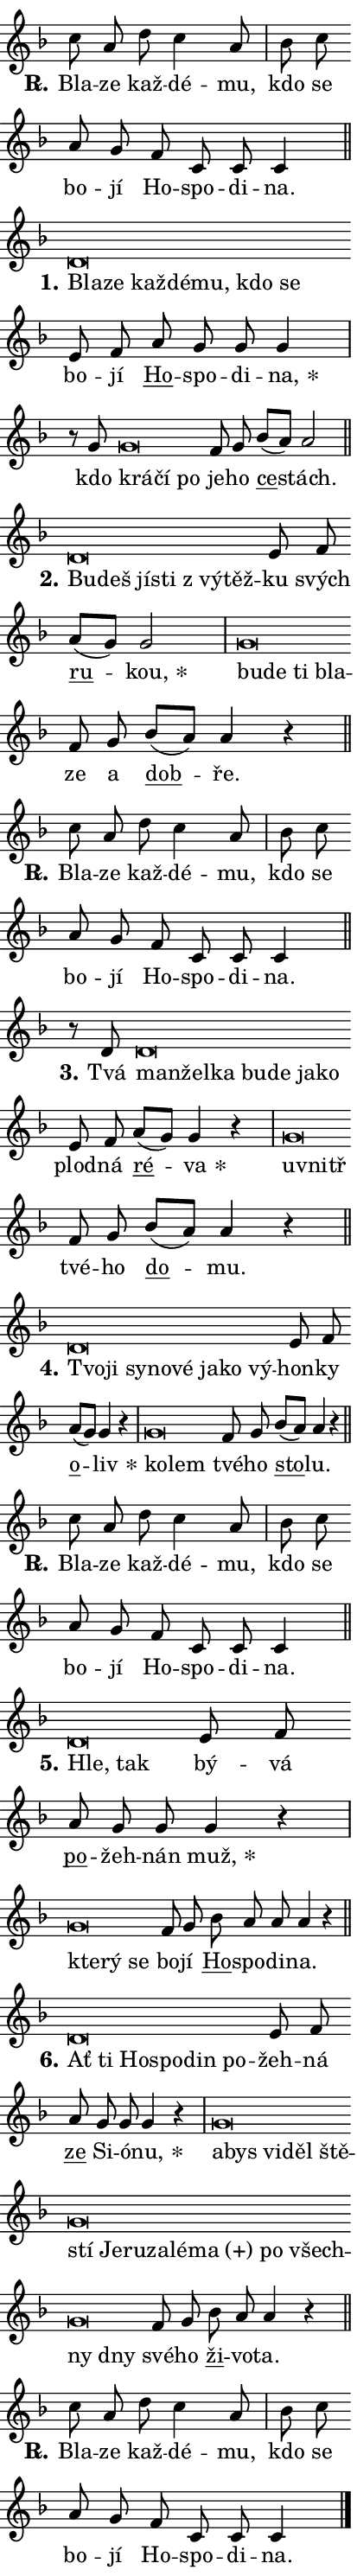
\version "2.24.0"
\header { tagline = "" }
\paper {
  indent = 0\cm
  top-margin = 0\cm
  right-margin = 0.13\cm % to fit lyric hyphens
  bottom-margin = 0\cm
  left-margin = 0\cm
  paper-width = 7\cm
  page-breaking = #ly:one-page-breaking
  system-system-spacing.basic-distance = #11
  score-system-spacing.basic-distance = #11
  ragged-last = ##f
}


%% Author: Thomas Morley
%% https://lists.gnu.org/archive/html/lilypond-user/2020-05/msg00002.html
#(define (line-position grob)
"Returns position of @var[grob} in current system:
   @code{'start}, if at first time-step
   @code{'end}, if at last time-step
   @code{'middle} otherwise
"
  (let* ((col (ly:item-get-column grob))
         (ln (ly:grob-object col 'left-neighbor))
         (rn (ly:grob-object col 'right-neighbor))
         (col-to-check-left (if (ly:grob? ln) ln col))
         (col-to-check-right (if (ly:grob? rn) rn col))
         (break-dir-left
           (and
             (ly:grob-property col-to-check-left 'non-musical #f)
             (ly:item-break-dir col-to-check-left)))
         (break-dir-right
           (and
             (ly:grob-property col-to-check-right 'non-musical #f)
             (ly:item-break-dir col-to-check-right))))
        (cond ((eqv? 1 break-dir-left) 'start)
              ((eqv? -1 break-dir-right) 'end)
              (else 'middle))))

#(define (tranparent-at-line-position vctor)
  (lambda (grob)
  "Relying on @code{line-position} select the relevant enry from @var{vctor}.
Used to determine transparency,"
    (case (line-position grob)
      ((end) (not (vector-ref vctor 0)))
      ((middle) (not (vector-ref vctor 1)))
      ((start) (not (vector-ref vctor 2))))))

noteHeadBreakVisibility =
#(define-music-function (break-visibility)(vector?)
"Makes @code{NoteHead}s transparent relying on @var{break-visibility}"
#{
  \override NoteHead.transparent =
    #(tranparent-at-line-position break-visibility)
#})

#(define delete-ledgers-for-transparent-note-heads
  (lambda (grob)
    "Reads whether a @code{NoteHead} is transparent.
If so this @code{NoteHead} is removed from @code{'note-heads} from
@var{grob}, which is supposed to be @code{LedgerLineSpanner}.
As a result ledgers are not printed for this @code{NoteHead}"
    (let* ((nhds-array (ly:grob-object grob 'note-heads))
           (nhds-list
             (if (ly:grob-array? nhds-array)
                 (ly:grob-array->list nhds-array)
                 '()))
           ;; Relies on the transparent-property being done before
           ;; Staff.LedgerLineSpanner.after-line-breaking is executed.
           ;; This is fragile ...
           (to-keep
             (remove
               (lambda (nhd)
                 (ly:grob-property nhd 'transparent #f))
               nhds-list)))
      ;; TODO find a better method to iterate over grob-arrays, similiar
      ;; to filter/remove etc for lists
      ;; For now rebuilt from scratch
      (set! (ly:grob-object grob 'note-heads)  '())
      (for-each
        (lambda (nhd)
          (ly:pointer-group-interface::add-grob grob 'note-heads nhd))
        to-keep))))

squashNotes = {
  \override NoteHead.X-extent = #'(-0.2 . 0.2)
  \override NoteHead.Y-extent = #'(-0.75 . 0)
  \override NoteHead.stencil =
    #(lambda (grob)
       (let ((pos (ly:grob-property grob 'staff-position)))
         (begin
           (if (< pos -7) (display "ERROR: Lower brevis then expected\n") (display ""))
           (if (<= pos -6) ly:text-interface::print ly:note-head::print))))
}
unSquashNotes = {
  \revert NoteHead.X-extent
  \revert NoteHead.Y-extent
  \revert NoteHead.stencil
}

hideNotes = \noteHeadBreakVisibility #begin-of-line-visible
unHideNotes = \noteHeadBreakVisibility #all-visible

% work-around for resetting accidentals
% https://lilypond.org/doc/v2.23/Documentation/notation/displaying-rhythms#unmetered-music
cadenzaMeasure = {
  \cadenzaOff
  \partial 1024 s1024
  \cadenzaOn
}

#(define-markup-command (accent layout props text) (markup?)
  "Underline accented syllable"
  (interpret-markup layout props
    #{\markup \override #'(offset . 4.3) \underline { #text }#}))

responsum = \markup \concat {
  "R" \hspace #-1.05 \path #0.1 #'((moveto 0 0.07) (lineto 0.9 0.8)) \hspace #0.05 "."
}

spaceSize = #0.6828661417322834 % exact space size for TeX Gyre Schola

\layout {
  \context {
    \Staff
    \remove "Time_signature_engraver"
    \override LedgerLineSpanner.after-line-breaking = #delete-ledgers-for-transparent-note-heads
  }
  \context {
    \Lyrics {
      \override LyricSpace.minimum-distance = \spaceSize
      \override LyricText.font-name = #"TeX Gyre Schola"
      \override LyricText.font-size = 1
      \override StanzaNumber.font-name = #"TeX Gyre Schola Bold"
      \override StanzaNumber.font-size = 1
    }
  }
  \context {
    \Score 
    \override NoteHead.text =
      #(lambda (grob) 
        (let ((pos (ly:grob-property grob 'staff-position)))
          #{\markup {
            \combine
              \halign #-0.55 \raise #(if (= pos -6) 0 0.5) \override #'(thickness . 2) \draw-line #'(3.2 . 0)
              \musicglyph "noteheads.sM1"
          }#}))
  }
}

% magnetic-lyrics.ily
%
%   written by
%     Jean Abou Samra <jean@abou-samra.fr>
%     Werner Lemberg <wl@gnu.org>
%
%   adapted by
%     Jiri Hon <jiri.hon@gmail.com>
%
% Version 2022-Apr-15

% https://www.mail-archive.com/lilypond-user@gnu.org/msg149350.html

#(define (Left_hyphen_pointer_engraver context)
   "Collect syllable-hyphen-syllable occurrences in lyrics and store
them in properties.  This engraver only looks to the left.  For
example, if the lyrics input is @code{foo -- bar}, it does the
following.

@itemize @bullet
@item
Set the @code{text} property of the @code{LyricHyphen} grob between
@q{foo} and @q{bar} to @code{foo}.

@item
Set the @code{left-hyphen} property of the @code{LyricText} grob with
text @q{foo} to the @code{LyricHyphen} grob between @q{foo} and
@q{bar}.
@end itemize

Use this auxiliary engraver in combination with the
@code{lyric-@/text::@/apply-@/magnetic-@/offset!} hook."
   (let ((hyphen #f)
         (text #f))
     (make-engraver
      (acknowledgers
       ((lyric-syllable-interface engraver grob source-engraver)
        (set! text grob)))
      (end-acknowledgers
       ((lyric-hyphen-interface engraver grob source-engraver)
        ;(when (not (grob::has-interface grob 'lyric-space-interface))
          (set! hyphen grob)));)
      ((stop-translation-timestep engraver)
       (when (and text hyphen)
         (ly:grob-set-object! text 'left-hyphen hyphen))
       (set! text #f)
       (set! hyphen #f)))))

#(define (lyric-text::apply-magnetic-offset! grob)
   "If the space between two syllables is less than the value in
property @code{LyricText@/.details@/.squash-threshold}, move the right
syllable to the left so that it gets concatenated with the left
syllable.

Use this function as a hook for
@code{LyricText@/.after-@/line-@/breaking} if the
@code{Left_@/hyphen_@/pointer_@/engraver} is active."
   (let ((hyphen (ly:grob-object grob 'left-hyphen #f)))
     (when hyphen
       (let ((left-text (ly:spanner-bound hyphen LEFT)))
         (when (grob::has-interface left-text 'lyric-syllable-interface)
           (let* ((common (ly:grob-common-refpoint grob left-text X))
                  (this-x-ext (ly:grob-extent grob common X))
                  (left-x-ext
                   (begin
                     ;; Trigger magnetism for left-text.
                     (ly:grob-property left-text 'after-line-breaking)
                     (ly:grob-extent left-text common X)))
                  ;; `delta` is the gap width between two syllables.
                  (delta (- (interval-start this-x-ext)
                            (interval-end left-x-ext)))
                  (details (ly:grob-property grob 'details))
                  (threshold (assoc-get 'squash-threshold details 0.2)))
             (when (< delta threshold)
               (let* (;; We have to manipulate the input text so that
                      ;; ligatures crossing syllable boundaries are not
                      ;; disabled.  For languages based on the Latin
                      ;; script this is essentially a beautification.
                      ;; However, for non-Western scripts it can be a
                      ;; necessity.
                      (lt (ly:grob-property left-text 'text))
                      (rt (ly:grob-property grob 'text))
                      (is-space (grob::has-interface hyphen 'lyric-space-interface))
                      (space (if is-space " " ""))
                      (extra-delta (if is-space spaceSize 0))
                      ;; Append new syllable.
                      (ltrt-space (if (and (string? lt) (string? rt))
                                (string-append lt space rt)
                                (make-concat-markup (list lt space rt))))
                      ;; Right-align `ltrt` to the right side.
                      (ltrt-space-markup (grob-interpret-markup
                               grob
                               (make-translate-markup
                                (cons (interval-length this-x-ext) 0)
                                (make-right-align-markup ltrt-space)))))
                 (begin
                   ;; Don't print `left-text`.
                   (ly:grob-set-property! left-text 'stencil #f)
                   ;; Set text and stencil (which holds all collected
                   ;; syllables so far) and shift it to the left.
                   (ly:grob-set-property! grob 'text ltrt-space)
                   (ly:grob-set-property! grob 'stencil ltrt-space-markup)
                   (ly:grob-translate-axis! grob (- (- delta extra-delta)) X))))))))))


#(define (lyric-hyphen::displace-bounds-first grob)
   ;; Make very sure this callback isn't triggered too early.
   (let ((left (ly:spanner-bound grob LEFT))
         (right (ly:spanner-bound grob RIGHT)))
     (ly:grob-property left 'after-line-breaking)
     (ly:grob-property right 'after-line-breaking)
     (ly:lyric-hyphen::print grob)))

squashThreshold = #0.4

\layout {
  \context {
    \Lyrics
    \consists #Left_hyphen_pointer_engraver
    \override LyricText.after-line-breaking =
      #lyric-text::apply-magnetic-offset!
    \override LyricHyphen.stencil = #lyric-hyphen::displace-bounds-first
    \override LyricText.details.squash-threshold = \squashThreshold
    \override LyricHyphen.minimum-distance = 0
    \override LyricHyphen.minimum-length = \squashThreshold
  }
}

squashText = \override LyricText.details.squash-threshold = 9999
unSquashText = \override LyricText.details.squash-threshold = \squashThreshold

leftText = \override LyricText.self-alignment-X = #LEFT
unLeftText = \revert LyricText.self-alignment-X

starOffset = #(lambda (grob) 
                (let ((x_offset (ly:self-alignment-interface::aligned-on-x-parent grob)))
                  (if (= x_offset 0) 0 (+ x_offset 1.2))))

star = #(define-music-function (syllable)(string?)
"Append star separator at the end of a syllable"
#{
  \once \override LyricText.X-offset = #starOffset
  \lyricmode { \markup {
    #syllable
    \override #'((font-name . "TeX Gyre Schola Bold")) \hspace #0.2 \lower #0.65 \larger "*"
  } }
#})

starAccent = #(define-music-function (syllable)(string?)
"Append star separator at the end of a syllable and make accent"
#{
  \once \override LyricText.X-offset = #starOffset
  \lyricmode { \markup {
    \accent #syllable
    \override #'((font-name . "TeX Gyre Schola Bold")) \hspace #0.2 \lower #0.65 \larger "*"
  } }
#})

breath = #(define-music-function (syllable)(string?)
"Append breathing indicator at the end of a syllable"
#{
  \lyricmode { \markup { #syllable "+" } }
#})

optionalBreath = #(define-music-function (syllable)(string?)
"Append optional breathing indicator at the end of a syllable"
#{
  \lyricmode { \markup { #syllable "(+)" } }
#})


\score {
    <<
        \new Voice = "melody" { \cadenzaOn \key f \major \relative { c''8 a d c4 a8 \cadenzaMeasure \bar "|" bes8 c \bar "" a g \bar "" f c c c4 \cadenzaMeasure \bar "||" \break } }
        \new Lyrics \lyricsto "melody" { \lyricmode { \set stanza = \responsum
Bla -- ze kaž -- dé -- mu, kdo se bo -- jí Ho -- spo -- di -- na. } }
    >>
    \layout {}
}

\score {
    <<
        \new Voice = "melody" { \cadenzaOn \key f \major \relative { \squashNotes d'\breve*1/16 \hideNotes \breve*1/16 \bar "" \breve*1/16 \bar "" \breve*1/16 \bar "" \breve*1/16 \bar "" \breve*1/16 \breve*1/16 \bar "" \unHideNotes \unSquashNotes e8 f \bar "" a g g g4 \cadenzaMeasure \bar "|" r8 g \squashNotes g\breve*1/16 \hideNotes \breve*1/16 \breve*1/16 \bar "" \unHideNotes \unSquashNotes f8 g \bar "" bes[( a)] a2 \cadenzaMeasure \bar "||" \break } }
        \new Lyrics \lyricsto "melody" { \lyricmode { \set stanza = "1."
\leftText Bla -- \squashText ze kaž -- dé -- mu, kdo se \unLeftText \unSquashText bo -- jí \markup \accent Ho -- spo -- di -- \star na, kdo \leftText krá -- \squashText čí po \unLeftText \unSquashText je -- ho \markup \accent ce -- stách. } }
    >>
    \layout {}
}

\score {
    <<
        \new Voice = "melody" { \cadenzaOn \key f \major \relative { \squashNotes d'\breve*1/16 \hideNotes \breve*1/16 \bar "" \breve*1/16 \bar "" \breve*1/16 \bar "" \breve*1/16 \breve*1/16 \bar "" \unHideNotes \unSquashNotes e8 f \bar "" a[( g)] g2 \cadenzaMeasure \bar "|" \squashNotes g\breve*1/16 \hideNotes \breve*1/16 \bar "" \breve*1/16 \breve*1/16 \bar "" \unHideNotes \unSquashNotes f8 g \bar "" bes[( a)] a4 r \cadenzaMeasure \bar "||" \break } }
        \new Lyrics \lyricsto "melody" { \lyricmode { \set stanza = "2."
\leftText Bu -- \squashText deš jí -- sti "z vý" -- těž -- \unLeftText \unSquashText ku svých \markup \accent ru -- \star kou, \leftText bu -- \squashText de ti bla -- \unLeftText \unSquashText ze a \markup \accent dob -- ře. } }
    >>
    \layout {}
}

\score {
    <<
        \new Voice = "melody" { \cadenzaOn \key f \major \relative { c''8 a d c4 a8 \cadenzaMeasure \bar "|" bes8 c \bar "" a g \bar "" f c c c4 \cadenzaMeasure \bar "||" \break } }
        \new Lyrics \lyricsto "melody" { \lyricmode { \set stanza = \responsum
Bla -- ze kaž -- dé -- mu, kdo se bo -- jí Ho -- spo -- di -- na. } }
    >>
    \layout {}
}

\score {
    <<
        \new Voice = "melody" { \cadenzaOn \key f \major \relative { r8 d' \squashNotes d\breve*1/16 \hideNotes \breve*1/16 \bar "" \breve*1/16 \bar "" \breve*1/16 \bar "" \breve*1/16 \bar "" \breve*1/16 \breve*1/16 \bar "" \unHideNotes \unSquashNotes e8 f \bar "" a[( g)] g4 r \cadenzaMeasure \bar "|" \squashNotes g\breve*1/16 \hideNotes \breve*1/16 \bar "" \unHideNotes \unSquashNotes f8 g \bar "" bes[( a)] a4 r \cadenzaMeasure \bar "||" \break } }
        \new Lyrics \lyricsto "melody" { \lyricmode { \set stanza = "3."
Tvá \leftText man -- \squashText žel -- ka bu -- de ja -- ko \unLeftText \unSquashText plod -- ná \markup \accent ré -- \star va \leftText u -- \squashText vnitř \unLeftText \unSquashText tvé -- ho \markup \accent do -- mu. } }
    >>
    \layout {}
}

\score {
    <<
        \new Voice = "melody" { \cadenzaOn \key f \major \relative { \squashNotes d'\breve*1/16 \hideNotes \breve*1/16 \bar "" \breve*1/16 \bar "" \breve*1/16 \bar "" \breve*1/16 \bar "" \breve*1/16 \bar "" \breve*1/16 \breve*1/16 \bar "" \unHideNotes \unSquashNotes e8 f \bar "" a[( g)] g4 r \cadenzaMeasure \bar "|" \squashNotes g\breve*1/16 \hideNotes \breve*1/16 \bar "" \unHideNotes \unSquashNotes f8 g \bar "" bes[( a)] a4 r \cadenzaMeasure \bar "||" \break } }
        \new Lyrics \lyricsto "melody" { \lyricmode { \set stanza = "4."
\leftText Tvo -- \squashText ji sy -- no -- vé ja -- ko vý -- \unLeftText \unSquashText hon -- ky \markup \accent o -- \star liv \leftText ko -- \squashText lem \unLeftText \unSquashText tvé -- ho \markup \accent sto -- lu. } }
    >>
    \layout {}
}

\score {
    <<
        \new Voice = "melody" { \cadenzaOn \key f \major \relative { c''8 a d c4 a8 \cadenzaMeasure \bar "|" bes8 c \bar "" a g \bar "" f c c c4 \cadenzaMeasure \bar "||" \break } }
        \new Lyrics \lyricsto "melody" { \lyricmode { \set stanza = \responsum
Bla -- ze kaž -- dé -- mu, kdo se bo -- jí Ho -- spo -- di -- na. } }
    >>
    \layout {}
}

\score {
    <<
        \new Voice = "melody" { \cadenzaOn \key f \major \relative { \squashNotes d'\breve*1/16 \hideNotes \breve*1/16 \bar "" \unHideNotes \unSquashNotes e8 f \bar "" a g g g4 r \cadenzaMeasure \bar "|" \squashNotes g\breve*1/16 \hideNotes \breve*1/16 \breve*1/16 \bar "" \unHideNotes \unSquashNotes f8 g \bar "" bes a a a4 r \cadenzaMeasure \bar "||" \break } }
        \new Lyrics \lyricsto "melody" { \lyricmode { \set stanza = "5."
\leftText Hle, \squashText tak \unLeftText \unSquashText bý -- vá \markup \accent po -- žeh -- nán \star muž, \leftText kte -- \squashText rý se \unLeftText \unSquashText bo -- jí \markup \accent Ho -- spo -- di -- na. } }
    >>
    \layout {}
}

\score {
    <<
        \new Voice = "melody" { \cadenzaOn \key f \major \relative { \squashNotes d'\breve*1/16 \hideNotes \breve*1/16 \bar "" \breve*1/16 \bar "" \breve*1/16 \bar "" \breve*1/16 \breve*1/16 \bar "" \unHideNotes \unSquashNotes e8 f \bar "" a g g g4 r \cadenzaMeasure \bar "|" \squashNotes g\breve*1/16 \hideNotes \breve*1/16 \bar "" \breve*1/16 \bar "" \breve*1/16 \bar "" \breve*1/16 \bar "" \breve*1/16 \bar "" \breve*1/16 \bar "" \breve*1/16 \bar "" \breve*1/16 \bar "" \breve*1/16 \bar "" \breve*1/16 \bar "" \breve*1/16 \bar "" \breve*1/16 \bar "" \breve*1/16 \breve*1/16 \bar "" \unHideNotes \unSquashNotes f8 g \bar "" bes a a4 r \cadenzaMeasure \bar "||" \break } }
        \new Lyrics \lyricsto "melody" { \lyricmode { \set stanza = "6."
\leftText Ať \squashText ti Ho -- spo -- din po -- \unLeftText \unSquashText žeh -- ná \markup \accent ze Si -- ó -- \star nu, \leftText a -- \squashText bys vi -- děl ště -- stí Je -- ru -- za -- lé -- \optionalBreath ma po všech -- ny dny \unLeftText \unSquashText své -- ho \markup \accent ži -- vo -- ta. } }
    >>
    \layout {}
}

\score {
    <<
        \new Voice = "melody" { \cadenzaOn \key f \major \relative { c''8 a d c4 a8 \cadenzaMeasure \bar "|" bes8 c \bar "" a g \bar "" f c c c4 \cadenzaMeasure \bar "||" \break } \bar "|." }
        \new Lyrics \lyricsto "melody" { \lyricmode { \set stanza = \responsum
Bla -- ze kaž -- dé -- mu, kdo se bo -- jí Ho -- spo -- di -- na. } }
    >>
    \layout {}
}
